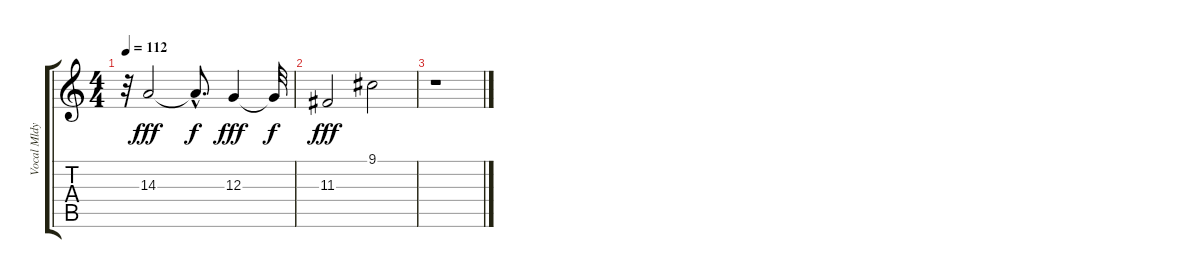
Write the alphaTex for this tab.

\track ("Vocal Mldy" "Vocal Mldy") {instrument synthvoice}
\staff {score tabs}
\tuning (E4 B3 G3 D3 A2 E2) {hide}
\ts (4 4)
\tempo 112
\clef g2
\ks c
r.32{dy f} 14.3.2{dy fff} 14.3{hac t}.8{d dy f} 12.3.4{dy fff} 12.3{t}.32{dy f} |
11.3.2{dy fff} 9.1.2 |
r.1
